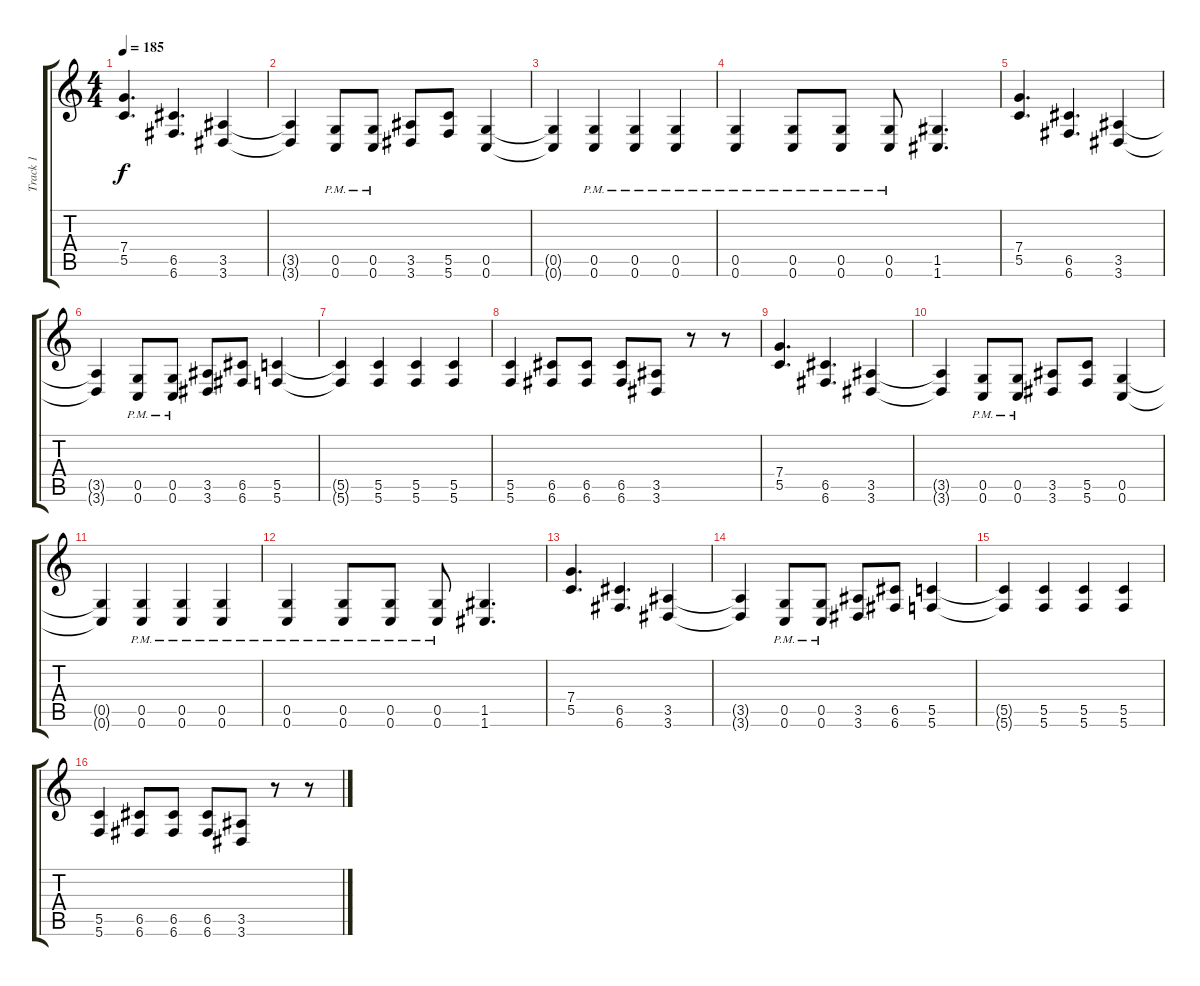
\track ("Track 1" "Track 1") {instrument distortionguitar}
\staff {score tabs}
\tuning (D4 A3 F3 C3 G2 C2) {hide}
\ts (4 4)
\tempo 185
\clef g2
\ks c
(7.4 5.5).4{d dy f} (6.5 6.6).4{d} (3.5 3.6).4 |
(3.5{t} 3.6{t}).4 (0.5{pm} 0.6{pm}).8 (0.5{pm} 0.6{pm}).8 (3.5 3.6).8 (5.5 5.6).8 (0.5 0.6).4 |
(0.5{t} 0.6{t}).4 (0.5{pm} 0.6{pm}).4 (0.5{pm} 0.6{pm}).4 (0.5{pm} 0.6{pm}).4 |
(0.5{pm} 0.6{pm}).4 (0.5{pm} 0.6{pm}).8 (0.5{pm} 0.6{pm}).8 (0.5{pm} 0.6{pm}).8 (1.5 1.6).4{d} |
(7.4 5.5).4{d} (6.5 6.6).4{d} (3.5 3.6).4 |
(3.5{t} 3.6{t}).4 (0.5{pm} 0.6{pm}).8 (0.5{pm} 0.6{pm}).8 (3.5 3.6).8 (6.5 6.6).8 (5.5 5.6).4 |
(5.5{t} 5.6{t}).4 (5.5 5.6).4 (5.5 5.6).4 (5.5 5.6).4 |
(5.5 5.6).4 (6.5 6.6).8 (6.5 6.6).8 (6.5 6.6).8 (3.5 3.6).8 r.8 r.8 |
(7.4 5.5).4{d} (6.5 6.6).4{d} (3.5 3.6).4 |
(3.5{t} 3.6{t}).4 (0.5{pm} 0.6{pm}).8 (0.5{pm} 0.6{pm}).8 (3.5 3.6).8 (5.5 5.6).8 (0.5 0.6).4 |
(0.5{t} 0.6{t}).4 (0.5{pm} 0.6{pm}).4 (0.5{pm} 0.6{pm}).4 (0.5{pm} 0.6{pm}).4 |
(0.5{pm} 0.6{pm}).4 (0.5{pm} 0.6{pm}).8 (0.5{pm} 0.6{pm}).8 (0.5{pm} 0.6{pm}).8 (1.5 1.6).4{d} |
(7.4 5.5).4{d} (6.5 6.6).4{d} (3.5 3.6).4 |
(3.5{t} 3.6{t}).4 (0.5{pm} 0.6{pm}).8 (0.5{pm} 0.6{pm}).8 (3.5 3.6).8 (6.5 6.6).8 (5.5 5.6).4 |
(5.5{t} 5.6{t}).4 (5.5 5.6).4 (5.5 5.6).4 (5.5 5.6).4 |
(5.5 5.6).4 (6.5 6.6).8 (6.5 6.6).8 (6.5 6.6).8 (3.5 3.6).8 r.8 r.8
